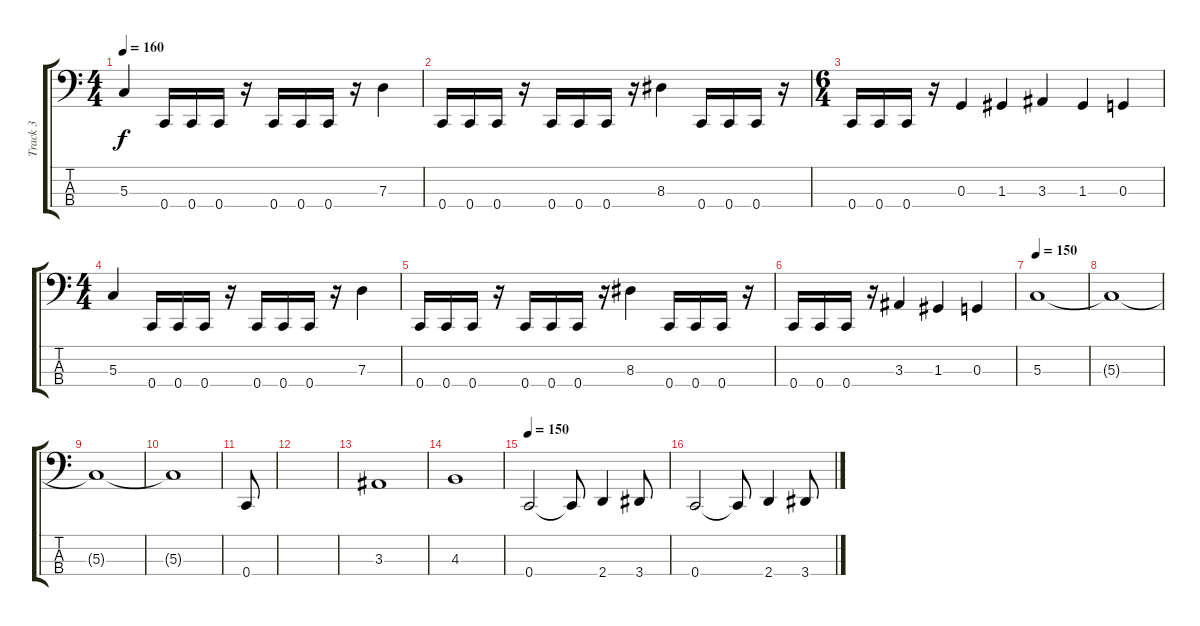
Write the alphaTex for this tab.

\track ("Track 3" "Track 3") {instrument electricbassfinger}
\staff {score tabs}
\tuning (F2 C2 G1 C1) {hide}
\ts (4 4)
\tempo 160
\clef f4
\ks c
5.3.4{dy f} 0.4.16 0.4.16 0.4.16 r.16 0.4.16 0.4.16 0.4.16 r.16 7.3.4 |
0.4.16 0.4.16 0.4.16 r.16 0.4.16 0.4.16 0.4.16 r.16 8.3.4 0.4.16 0.4.16 0.4.16 r.16 |
\ts (6 4)
0.4.16 0.4.16 0.4.16 r.16 0.3.4 1.3.4 3.3.4 1.3.4 0.3.4 |
\ts (4 4)
5.3.4 0.4.16 0.4.16 0.4.16 r.16 0.4.16 0.4.16 0.4.16 r.16 7.3.4 |
0.4.16 0.4.16 0.4.16 r.16 0.4.16 0.4.16 0.4.16 r.16 8.3.4 0.4.16 0.4.16 0.4.16 r.16 |
0.4.16 0.4.16 0.4.16 r.16 3.3.4 1.3.4 0.3.4 |
\tempo 150
5.3.1 |
5.3{t}.1 |
5.3{t}.1 |
5.3{t}.1 |
0.4.8 |
|
3.3.1 |
4.3.1 |
\tempo 150
0.4.2 0.4{t}.8 2.4.4 3.4.8 |
0.4.2 0.4{t}.8 2.4.4 3.4.8
